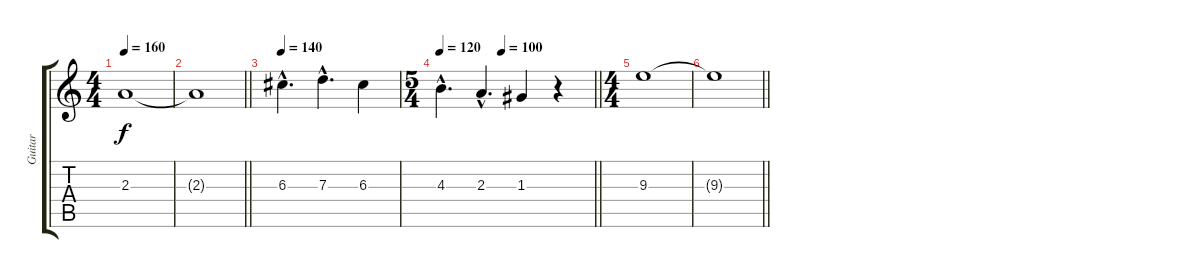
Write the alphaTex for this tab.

\track ("Guitar" "Guitar") {instrument distortionguitar}
\staff {score tabs}
\tuning (E4 B3 G3 D3 A2 E2) {hide}
\ts (4 4)
\tempo 160
\clef g2
\ks c
2.3.1{dy f} |
\barLineRight lightlight
2.3{t}.1 |
\tempo 140
6.3{hac}.4{d} 7.3{hac}.4{d} 6.3.4 |
\ts (5 4)
\tempo 120
\tempo (100 0.4)
\barLineRight lightlight
4.3{hac}.4{d} 2.3{hac}.4{d} 1.3.4 r.4 |
\ts (4 4)
9.3.1 |
\barLineRight lightlight
9.3{t}.1
